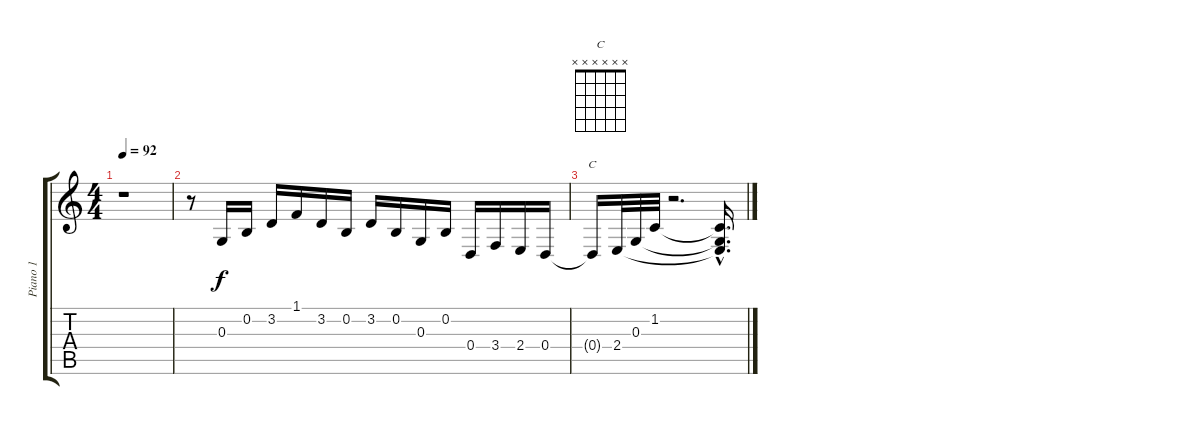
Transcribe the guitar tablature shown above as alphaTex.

\track ("Piano 1" "Piano 1") {instrument acousticgrandpiano}
\staff {score tabs}
\tuning (E4 B3 G3 D3 A2 E2) {hide}
\chord ("C" x x x x x x) {firstfret 0}
\ts (4 4)
\tempo 92
\clef g2
\ks c
r.1{dy f} |
r.8 0.3.16 0.2.16 3.2.16 1.1.16 3.2.16 0.2.16 3.2.16 0.2.16 0.3.16 0.2.16 0.4.16 3.4.16 2.4.16 0.4.16 |
0.4{t}.16{ch "C"} 2.4.32 0.3.32 1.2.32 r.2{d} (1.2{hac t} 0.3{hac t} 2.4{hac t}).16{d}
